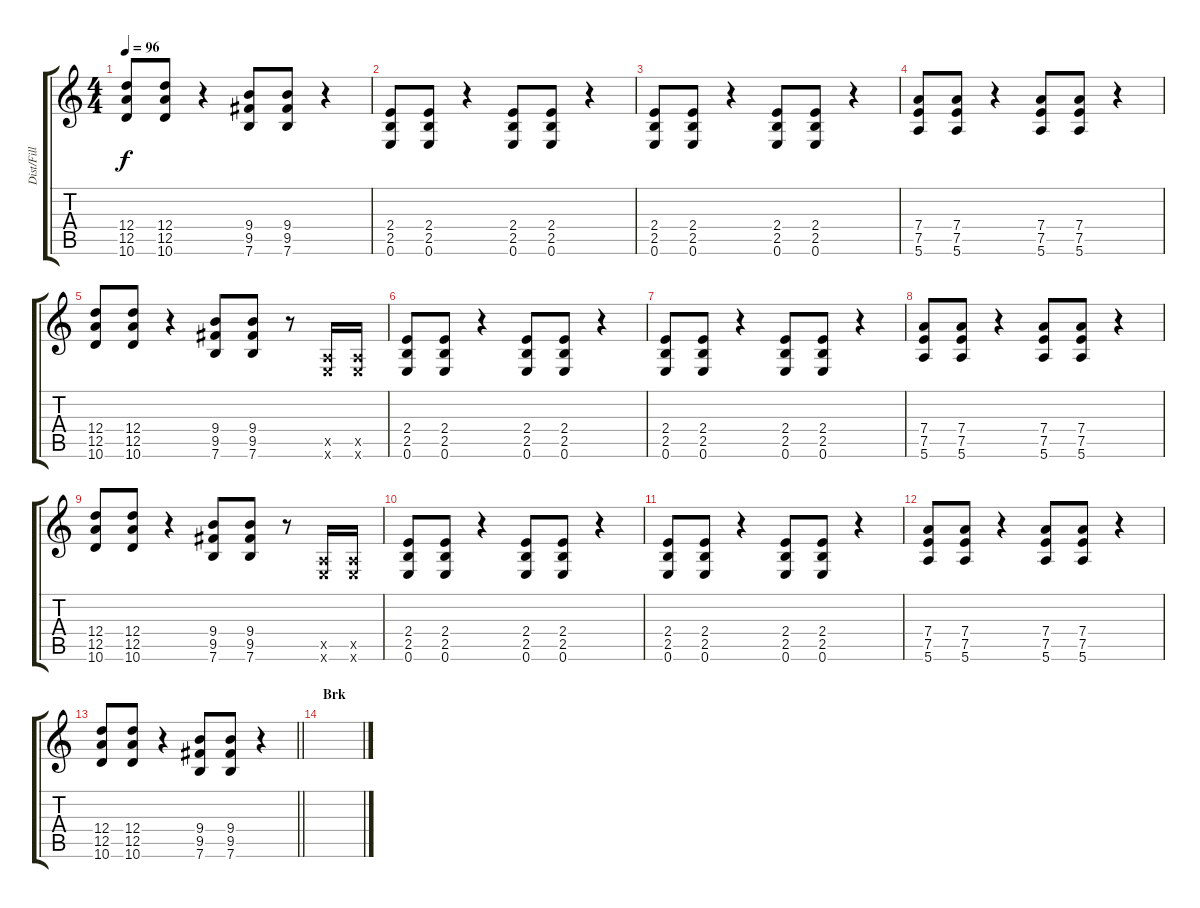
\track ("Dist/Fill" "Dist/Fill") {mute instrument distortionguitar}
\staff {score tabs}
\tuning (E4 B3 G3 D3 A2 E2) {hide}
\ts (4 4)
\tempo 96
\clef g2
\ks c
(12.4 12.5 10.6).8{dy f} (12.4 12.5 10.6).8 r.4 (9.4 9.5 7.6).8 (9.4 9.5 7.6).8 r.4 |
(2.4 2.5 0.6).8 (2.4 2.5 0.6).8 r.4 (2.4 2.5 0.6).8 (2.4 2.5 0.6).8 r.4 |
(2.4 2.5 0.6).8 (2.4 2.5 0.6).8 r.4 (2.4 2.5 0.6).8 (2.4 2.5 0.6).8 r.4 |
(7.4 7.5 5.6).8 (7.4 7.5 5.6).8 r.4 (7.4 7.5 5.6).8 (7.4 7.5 5.6).8 r.4 |
(12.4 12.5 10.6).8 (12.4 12.5 10.6).8 r.4 (9.4 9.5 7.6).8 (9.4 9.5 7.6).8 r.8 (0.5{x} 0.6{x}).16 (0.5{x} 0.6{x}).16 |
(2.4 2.5 0.6).8 (2.4 2.5 0.6).8 r.4 (2.4 2.5 0.6).8 (2.4 2.5 0.6).8 r.4 |
(2.4 2.5 0.6).8 (2.4 2.5 0.6).8 r.4 (2.4 2.5 0.6).8 (2.4 2.5 0.6).8 r.4 |
(7.4 7.5 5.6).8 (7.4 7.5 5.6).8 r.4 (7.4 7.5 5.6).8 (7.4 7.5 5.6).8 r.4 |
(12.4 12.5 10.6).8 (12.4 12.5 10.6).8 r.4 (9.4 9.5 7.6).8 (9.4 9.5 7.6).8 r.8 (0.5{x} 0.6{x}).16 (0.5{x} 0.6{x}).16 |
(2.4 2.5 0.6).8 (2.4 2.5 0.6).8 r.4 (2.4 2.5 0.6).8 (2.4 2.5 0.6).8 r.4 |
(2.4 2.5 0.6).8 (2.4 2.5 0.6).8 r.4 (2.4 2.5 0.6).8 (2.4 2.5 0.6).8 r.4 |
(7.4 7.5 5.6).8 (7.4 7.5 5.6).8 r.4 (7.4 7.5 5.6).8 (7.4 7.5 5.6).8 r.4 |
\barLineRight lightlight
(12.4 12.5 10.6).8 (12.4 12.5 10.6).8 r.4 (9.4 9.5 7.6).8 (9.4 9.5 7.6).8 r.4 |
\section ("" "Brk")
